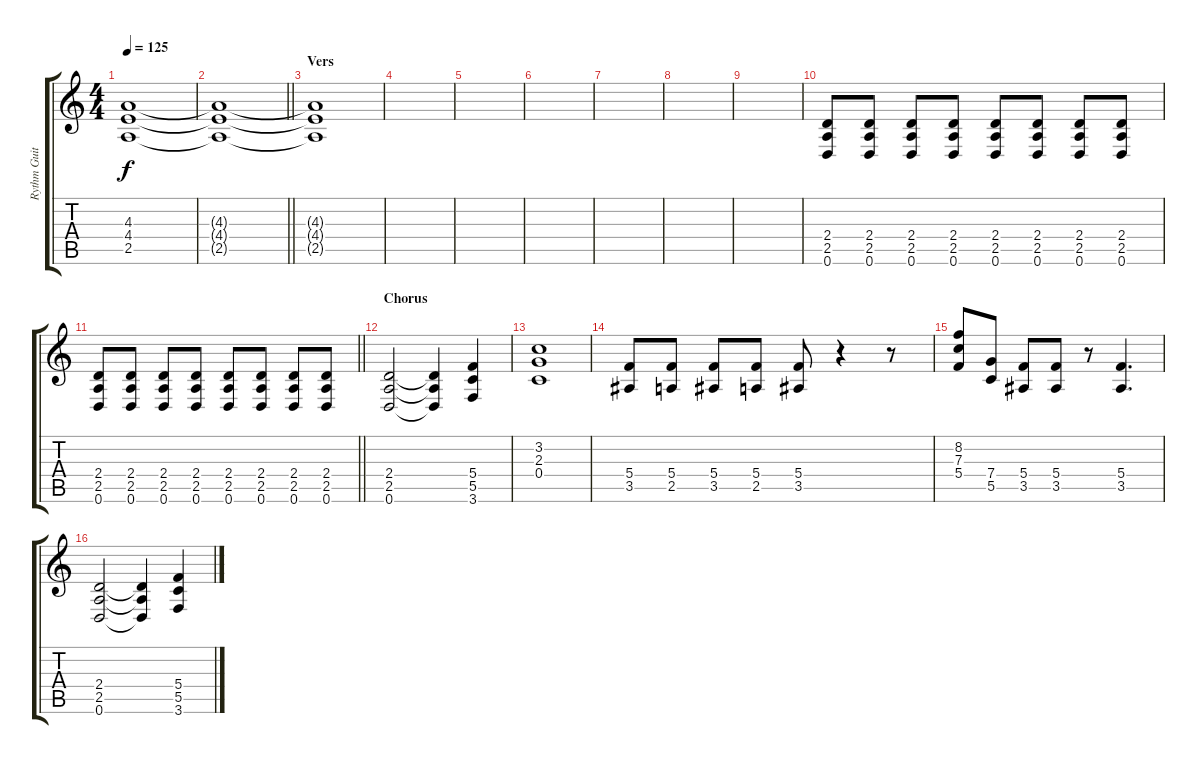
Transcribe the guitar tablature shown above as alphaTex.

\track ("Rythm Guitar- Martin Sweet" "Rythm Guit") {instrument distortionguitar}
\staff {score tabs}
\tuning (D4 A3 F3 C3 G2 D2) {hide}
\ts (4 4)
\tempo 125
\clef g2
\ks c
(4.3 4.4 2.5).1{dy f instrument distortionguitar} |
\barLineRight lightlight
(4.3{t} 4.4{t} 2.5{t}).1 |
\section ("" "Vers")
(4.3{t} 4.4{t} 2.5{t}).1 |
|
|
|
|
|
|
(2.4 2.5 0.6).8{volume 6} (2.4 2.5 0.6).8{volume 13} (2.4 2.5 0.6).8 (2.4 2.5 0.6).8 (2.4 2.5 0.6).8 (2.4 2.5 0.6).8 (2.4 2.5 0.6).8 (2.4 2.5 0.6).8 |
\barLineRight lightlight
(2.4 2.5 0.6).8 (2.4 2.5 0.6).8 (2.4 2.5 0.6).8 (2.4 2.5 0.6).8 (2.4 2.5 0.6).8 (2.4 2.5 0.6).8 (2.4 2.5 0.6).8 (2.4 2.5 0.6).8 |
\section ("" "Chorus")
(2.4 2.5 0.6).2 (2.4{t} 2.5{t} 0.6{t}).4 (5.4 5.5 3.6).4 |
(3.2 2.3 0.4).1 |
(5.4 3.5).8 (5.4 2.5).8 (5.4 3.5).8 (5.4 2.5).8 (5.4 3.5).8 r.4 r.8 |
(8.2 7.3 5.4).8 (7.4 5.5).8 (5.4 3.5).8 (5.4 3.5).8 r.8 (5.4 3.5).4{d} |
(2.4 2.5 0.6).2 (2.4{t} 2.5{t} 0.6{t}).4 (5.4 5.5 3.6).4
